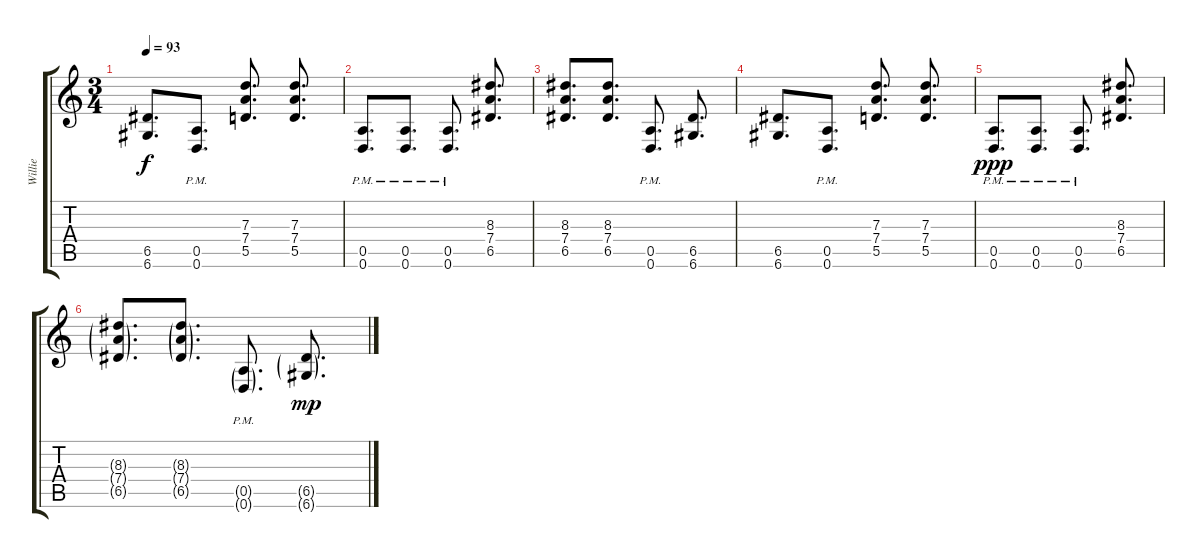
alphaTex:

\track ("Willie" "Willie") {instrument distortionguitar}
\staff {score tabs}
\tuning (E4 B3 G3 D3 A2 D2) {hide}
\ts (3 4)
\tempo 93
\clef g2
\ks c
(6.5 6.6).8{d dy f} (0.5 0.6{pm}).8{d} (7.3 7.4 5.5).8{d} (7.3 7.4 5.5).8{d} |
(0.5 0.6{pm}).8{d} (0.5 0.6{pm}).8{d} (0.5 0.6{pm}).8{d} (8.3 7.4 6.5).8{d} |
(8.3 7.4 6.5).8{d} (8.3 7.4 6.5).8{d} (0.5 0.6{pm}).8{d} (6.5 6.6).8{d} |
(6.5 6.6).8{d} (0.5 0.6{pm}).8{d} (7.3 7.4 5.5).8{d} (7.3 7.4 5.5).8{d} |
(0.5 0.6{pm}).8{d dy ppp} (0.5 0.6{pm}).8{d} (0.5 0.6{pm}).8{d} (8.3 7.4 6.5).8{d} |
(8.3{g} 7.4{g} 6.5{g}).8{d} (8.3{g} 7.4{g} 6.5{g}).8{d} (0.5{g} 0.6{g pm}).8{d} (6.5{g} 6.6{g}).8{d dy mp}
